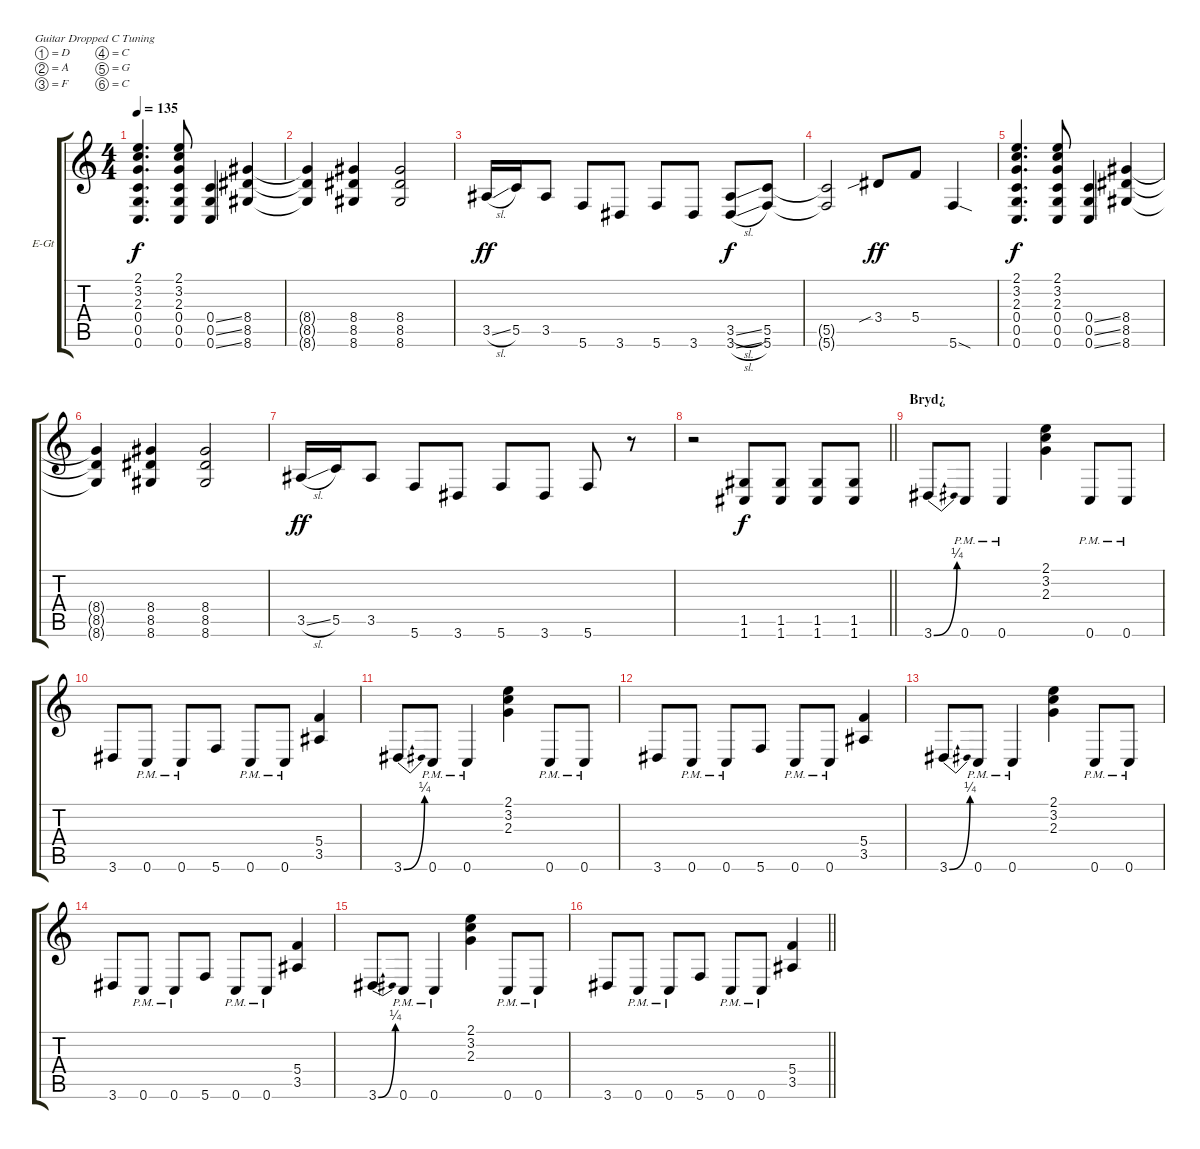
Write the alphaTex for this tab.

\bracketExtendMode groupsimilarinstruments
\firstSystemTrackNameOrientation horizontal
\otherSystemsTrackNameOrientation horizontal
\track ("Gitara2" "E-Gt") {instrument distortionguitar}
\staff {score tabs}
\tuning (D4 A3 F3 C3 G2 C2)
\ts (4 4)
\tempo 135
\clef g2
\ks c
(2.1 3.2 2.3 0.4 0.5 0.6).4{d dy f} (2.1 3.2 2.3 0.4 0.5 0.6).8 (0.4{ss} 0.5{ss} 0.6{ss}).4 (8.4 8.5 8.6).4 |
(8.4{t} 8.5{t} 8.6{t}).4 (8.4 8.5 8.6).4 (8.4 8.5 8.6).2 |
3.5{sl}.16{dy ff} 5.5.16 3.5.8 5.6.8 3.6.8 5.6.8 3.6.8 (3.5{sl} 3.6{sl}).8{dy f} (5.5 5.6).8 |
(5.5{t} 5.6{t}).2 3.4{sib}.8{dy ff} 5.4.8 5.6{sod}.4 |
(2.1 3.2 2.3 0.4 0.5 0.6).4{d dy f} (2.1 3.2 2.3 0.4 0.5 0.6).8 (0.4{ss} 0.5{ss} 0.6{ss}).4 (8.4 8.5 8.6).4 |
(8.4{t} 8.5{t} 8.6{t}).4 (8.4 8.5 8.6).4 (8.4 8.5 8.6).2 |
3.5{sl}.16{dy ff} 5.5.16 3.5.8 5.6.8 3.6.8 5.6.8 3.6.8 5.6.8 r.8 |
\barLineRight lightlight
r.2 (1.5 1.6).8{dy f} (1.5 1.6).8 (1.5 1.6).8 (1.5 1.6).8 |
\section ("" "Bryd¿")
3.6{be (bend 0 0 60 1)}.8 0.6{pm}.8 0.6{pm}.4 (2.1 3.2 2.3).4 0.6{pm}.8 0.6{pm}.8 |
3.6.8 0.6{pm}.8 0.6{pm}.8 5.6.8 0.6{pm}.8 0.6{pm}.8 (5.4 3.5).4 |
3.6{be (bend 0 0 60 1)}.8 0.6{pm}.8 0.6{pm}.4 (2.1 3.2 2.3).4 0.6{pm}.8 0.6{pm}.8 |
3.6.8 0.6{pm}.8 0.6{pm}.8 5.6.8 0.6{pm}.8 0.6{pm}.8 (5.4 3.5).4 |
3.6{be (bend 0 0 60 1)}.8 0.6{pm}.8 0.6{pm}.4 (2.1 3.2 2.3).4 0.6{pm}.8 0.6{pm}.8 |
3.6.8 0.6{pm}.8 0.6{pm}.8 5.6.8 0.6{pm}.8 0.6{pm}.8 (5.4 3.5).4 |
3.6{be (bend 0 0 60 1)}.8 0.6{pm}.8 0.6{pm}.4 (2.1 3.2 2.3).4 0.6{pm}.8 0.6{pm}.8 |
\barLineRight lightlight
3.6.8 0.6{pm}.8 0.6{pm}.8 5.6.8 0.6{pm}.8 0.6{pm}.8 (5.4 3.5).4
